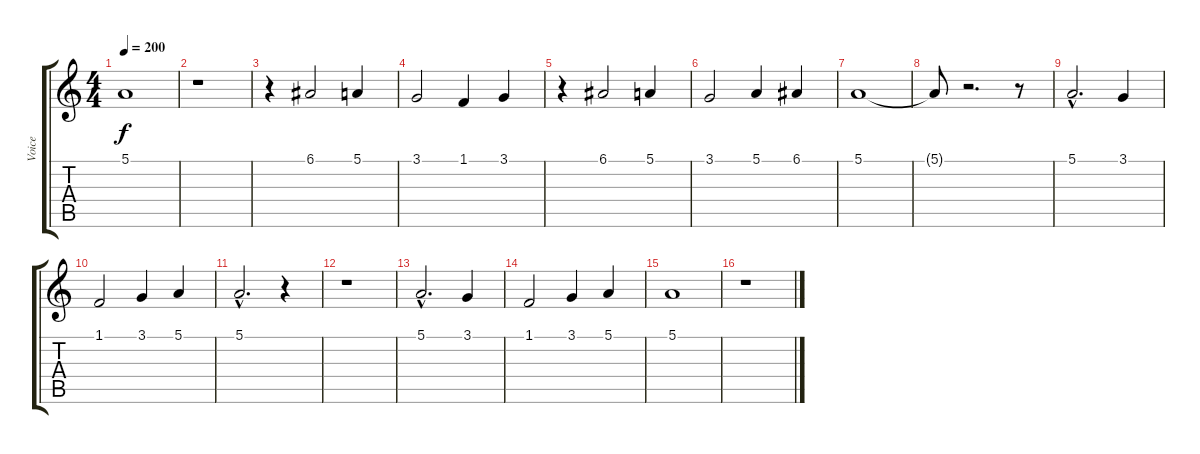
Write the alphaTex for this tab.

\track ("Voice" "Voice") {instrument viola}
\staff {score tabs}
\tuning (E4 B3 G3 D3 A2 E2) {hide}
\ts (4 4)
\tempo 200
\clef g2
\ks c
5.1.1{dy f} |
r.1 |
r.4 6.1.2 5.1.4 |
3.1.2 1.1.4 3.1.4 |
r.4 6.1.2 5.1.4 |
3.1.2 5.1.4 6.1.4 |
5.1.1 |
5.1{t}.8 r.2{d} r.8 |
5.1{hac}.2{d} 3.1.4 |
1.1.2 3.1.4 5.1.4 |
5.1{hac}.2{d} r.4 |
r.1 |
5.1{hac}.2{d} 3.1.4 |
1.1.2 3.1.4 5.1.4 |
5.1.1 |
r.1
